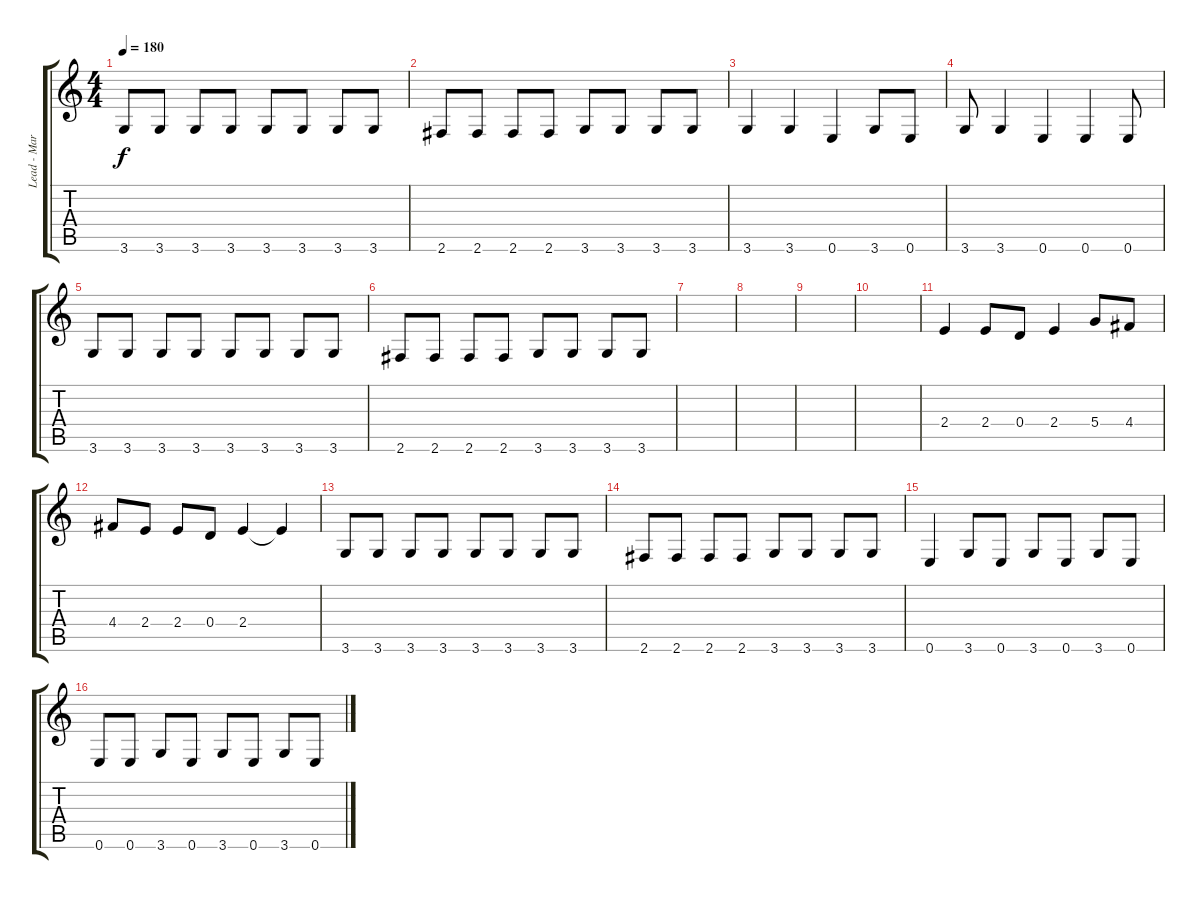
\track ("Lead - Marc" "Lead - Mar") {instrument distortionguitar}
\staff {score tabs}
\tuning (E4 B3 G3 D3 A2 E2) {hide}
\ts (4 4)
\tempo 180
\clef g2
\ks c
3.6.8{dy f} 3.6.8 3.6.8 3.6.8 3.6.8 3.6.8 3.6.8 3.6.8 |
2.6.8 2.6.8 2.6.8 2.6.8 3.6.8 3.6.8 3.6.8 3.6.8 |
3.6.4 3.6.4 0.6.4 3.6.8 0.6.8 |
3.6.8 3.6.4 0.6.4 0.6.4 0.6.8 |
3.6.8 3.6.8 3.6.8 3.6.8 3.6.8 3.6.8 3.6.8 3.6.8 |
2.6.8 2.6.8 2.6.8 2.6.8 3.6.8 3.6.8 3.6.8 3.6.8 |
|
|
|
|
2.4.4 2.4.8 0.4.8 2.4.4 5.4.8 4.4.8 |
4.4.8 2.4.8 2.4.8 0.4.8 2.4.4 2.4{t}.4 |
3.6.8 3.6.8 3.6.8 3.6.8 3.6.8 3.6.8 3.6.8 3.6.8 |
2.6.8 2.6.8 2.6.8 2.6.8 3.6.8 3.6.8 3.6.8 3.6.8 |
0.6.4 3.6.8 0.6.8 3.6.8 0.6.8 3.6.8 0.6.8 |
0.6.8 0.6.8 3.6.8 0.6.8 3.6.8 0.6.8 3.6.8 0.6.8
